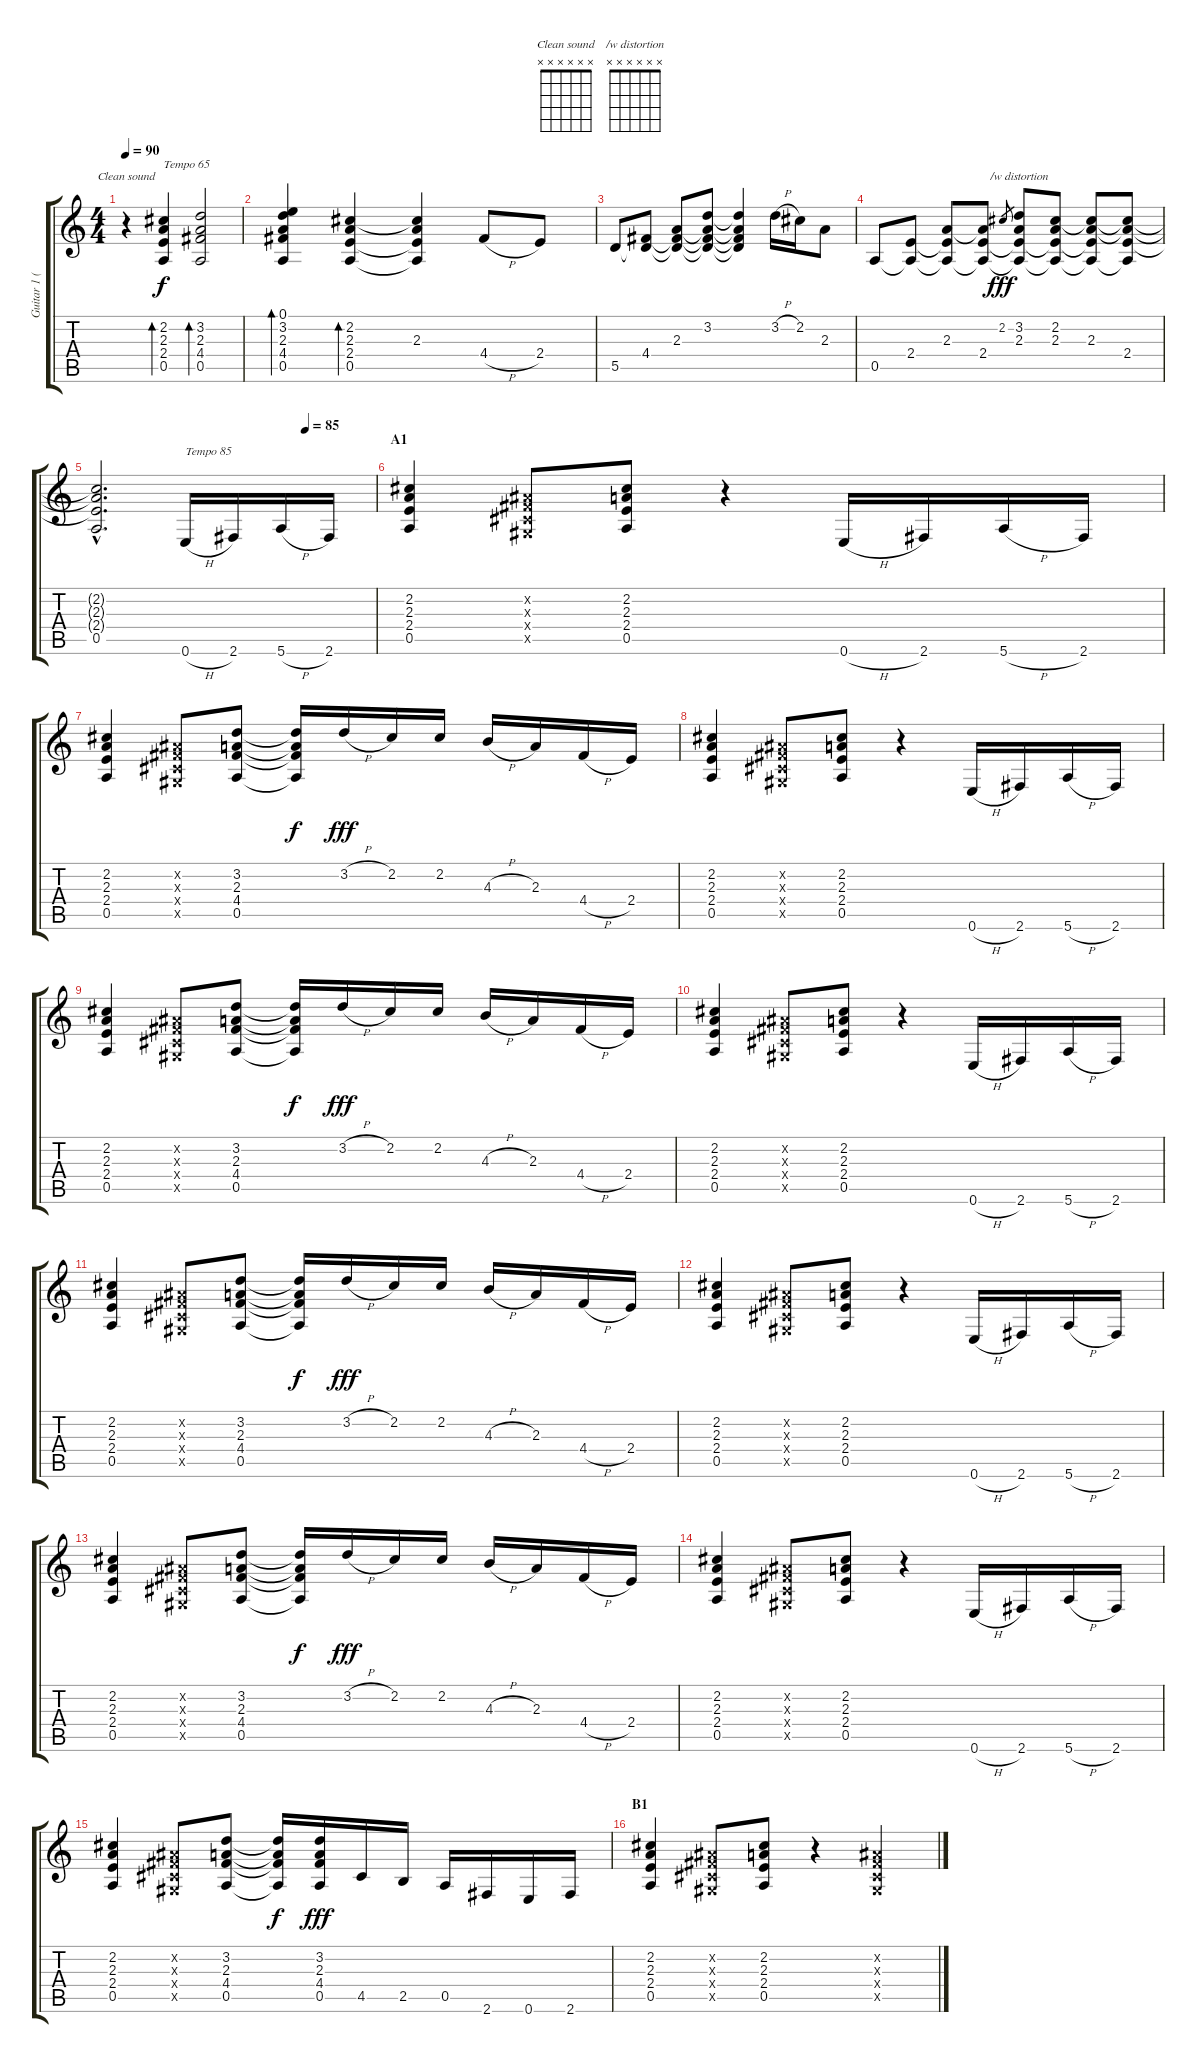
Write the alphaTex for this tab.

\track ("Guitar 1 (Rhythm)" "Guitar 1 (") {instrument distortionguitar}
\staff {score tabs}
\tuning (E4 B3 G3 D3 A2 E2) {hide}
\chord ("Clean sound" x x x x x x) {firstfret 0}
\chord ("/w distortion" x x x x x x) {firstfret 0}
\ts (4 4)
\tempo 90
\tempo 65
\tempo 90
\clef g2
\ks c
r.4{ch "Clean sound" dy f instrument electricguitarclean} (2.2 2.3 2.4 0.5).4{bd 120 txt "Tempo 65"} (3.2 2.3 4.4 0.5).2{bd 120} |
(0.1 3.2 2.3 4.4 0.5).4{bd 120} (2.2 2.3 2.4 0.5).4{bd 120} (2.2{t} 2.3 2.4{t} 0.5{t}).4 4.4{h}.8 2.4.8 |
5.5.8 (4.4 5.5{t}).8 (2.3 4.4{t} 5.5{t}).8 (3.2 2.3{t} 4.4{t} 5.5{t}).8 (3.2{t} 2.3{t} 4.4{t} 5.5{t}).4 3.2{h}.16 2.2.16 2.3.8 |
0.5.8 (2.4 0.5{t}).8 (2.3 2.4{t} 0.5{t}).8 (2.3{t} 2.4 0.5{t}).8 2.2.8{gr dy fff} (3.2 2.3 2.4{t} 0.5{t}).8{ch "/w distortion" instrument distortionguitar} (2.2 2.3 2.4{t} 0.5{t}).8 (2.2{t} 2.3 2.4{t} 0.5{t}).8 (2.2{t} 2.3{t} 2.4 0.5{t}).8 |
\tempo (85 0.75)
(2.2{hac t} 2.3{hac t} 2.4{hac t} 0.5{hac}).2{d} 0.6{h}.16{txt "Tempo 85"} 2.6.16 5.6{h}.16 2.6.16 |
\section ("" "A1")
(2.2 2.3 2.4 0.5).4 (-1.2{x} -1.3{x} -1.4{x} -1.5{x}).8 (2.2 2.3 2.4 0.5).8 r.4 0.6{h}.16 2.6.16 5.6{h}.16 2.6.16 |
(2.2 2.3 2.4 0.5).4 (-1.2{x} -1.3{x} -1.4{x} -1.5{x}).8 (3.2 2.3 4.4 0.5).8 (3.2{t} 2.3{t} 4.4{t} 0.5{t}).16{dy f} 3.2{h}.16{dy fff} 2.2.16 2.2.16 4.3{h}.16 2.3.16 4.4{h}.16 2.4.16 |
(2.2 2.3 2.4 0.5).4 (-1.2{x} -1.3{x} -1.4{x} -1.5{x}).8 (2.2 2.3 2.4 0.5).8 r.4 0.6{h}.16 2.6.16 5.6{h}.16 2.6.16 |
(2.2 2.3 2.4 0.5).4 (-1.2{x} -1.3{x} -1.4{x} -1.5{x}).8 (3.2 2.3 4.4 0.5).8 (3.2{t} 2.3{t} 4.4{t} 0.5{t}).16{dy f} 3.2{h}.16{dy fff} 2.2.16 2.2.16 4.3{h}.16 2.3.16 4.4{h}.16 2.4.16 |
(2.2 2.3 2.4 0.5).4 (-1.2{x} -1.3{x} -1.4{x} -1.5{x}).8 (2.2 2.3 2.4 0.5).8 r.4 0.6{h}.16 2.6.16 5.6{h}.16 2.6.16 |
(2.2 2.3 2.4 0.5).4 (-1.2{x} -1.3{x} -1.4{x} -1.5{x}).8 (3.2 2.3 4.4 0.5).8 (3.2{t} 2.3{t} 4.4{t} 0.5{t}).16{dy f} 3.2{h}.16{dy fff} 2.2.16 2.2.16 4.3{h}.16 2.3.16 4.4{h}.16 2.4.16 |
(2.2 2.3 2.4 0.5).4 (-1.2{x} -1.3{x} -1.4{x} -1.5{x}).8 (2.2 2.3 2.4 0.5).8 r.4 0.6{h}.16 2.6.16 5.6{h}.16 2.6.16 |
(2.2 2.3 2.4 0.5).4 (-1.2{x} -1.3{x} -1.4{x} -1.5{x}).8 (3.2 2.3 4.4 0.5).8 (3.2{t} 2.3{t} 4.4{t} 0.5{t}).16{dy f} 3.2{h}.16{dy fff} 2.2.16 2.2.16 4.3{h}.16 2.3.16 4.4{h}.16 2.4.16 |
(2.2 2.3 2.4 0.5).4 (-1.2{x} -1.3{x} -1.4{x} -1.5{x}).8 (2.2 2.3 2.4 0.5).8 r.4 0.6{h}.16 2.6.16 5.6{h}.16 2.6.16 |
(2.2 2.3 2.4 0.5).4 (-1.2{x} -1.3{x} -1.4{x} -1.5{x}).8 (3.2 2.3 4.4 0.5).8 (3.2{t} 2.3{t} 4.4{t} 0.5{t}).16{dy f} (3.2 2.3 4.4 0.5).16{dy fff} 4.5.16 2.5.16 0.5.16 2.6.16 0.6.16 2.6.16 |
\section ("" "B1")
(2.2 2.3 2.4 0.5).4 (-1.2{x} -1.3{x} -1.4{x} -1.5{x}).8 (2.2 2.3 2.4 0.5).8 r.4 (-1.2{x} -1.3{x} -1.4{x} -1.5{x}).4
